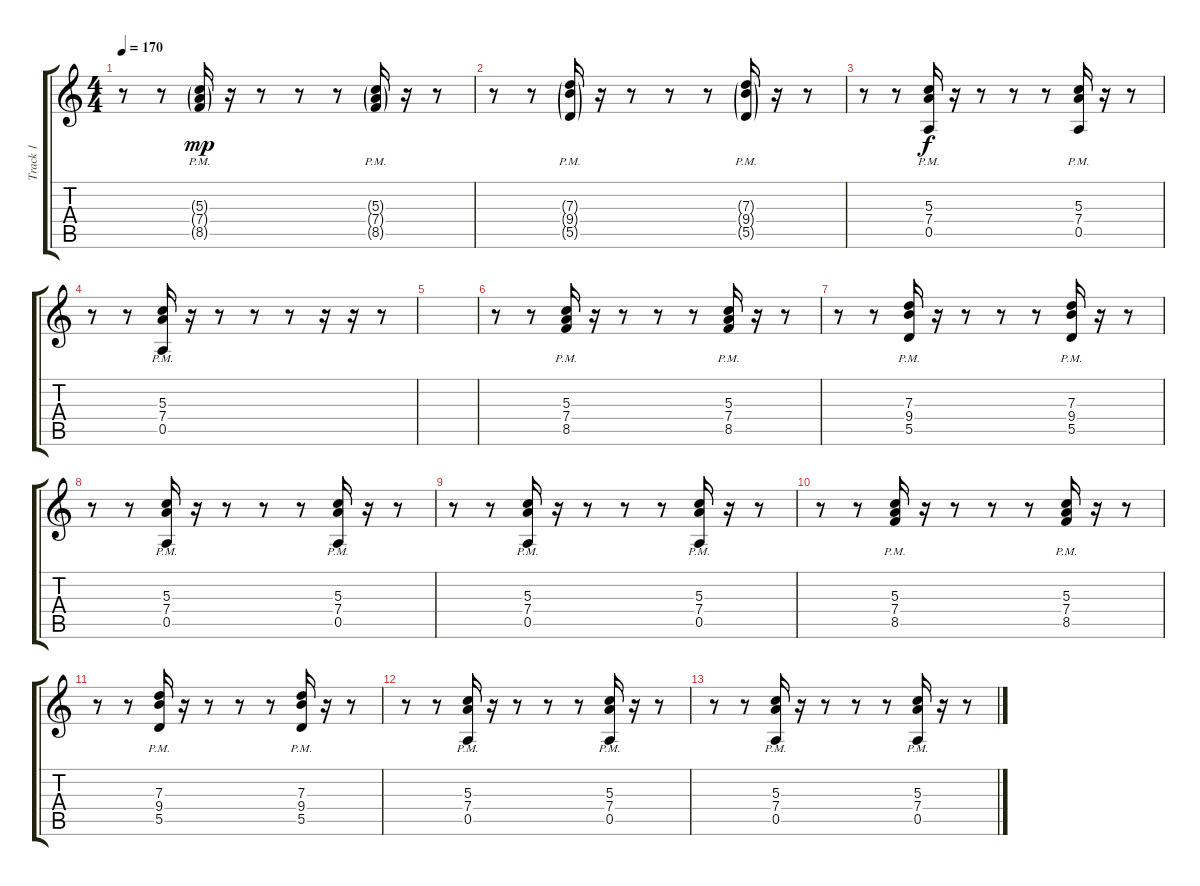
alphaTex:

\track ("Track 1" "Track 1") {instrument electricguitarmuted}
\staff {score tabs}
\tuning (E4 B3 G3 D3 A2 E2) {hide}
\ts (4 4)
\tempo 170
\clef g2
\ks c
r.8{dy f} r.8 (5.3{g pm} 7.4{g pm} 8.5{g pm}).16{dy mp} r.16 r.8 r.8 r.8 (5.3{g pm} 7.4{g pm} 8.5{g pm}).16 r.16 r.8 |
r.8 r.8 (7.3{g pm} 9.4{g pm} 5.5{g pm}).16 r.16 r.8 r.8 r.8 (7.3{g pm} 9.4{g pm} 5.5{g pm}).16 r.16 r.8 |
r.8 r.8 (5.3{pm} 7.4{pm} 0.5{pm}).16{dy f} r.16 r.8 r.8 r.8 (5.3{pm} 7.4{pm} 0.5{pm}).16 r.16 r.8 |
r.8 r.8 (5.3{pm} 7.4{pm} 0.5{pm}).16 r.16 r.8 r.8 r.8 r.16 r.16 r.8 |
|
r.8 r.8 (5.3{pm} 7.4{pm} 8.5{pm}).16 r.16 r.8 r.8 r.8 (5.3{pm} 7.4{pm} 8.5{pm}).16 r.16 r.8 |
r.8 r.8 (7.3{pm} 9.4{pm} 5.5{pm}).16 r.16 r.8 r.8 r.8 (7.3{pm} 9.4{pm} 5.5{pm}).16 r.16 r.8 |
r.8 r.8 (5.3{pm} 7.4{pm} 0.5{pm}).16 r.16 r.8 r.8 r.8 (5.3{pm} 7.4{pm} 0.5{pm}).16 r.16 r.8 |
r.8 r.8 (5.3{pm} 7.4{pm} 0.5{pm}).16 r.16 r.8 r.8 r.8 (5.3{pm} 7.4{pm} 0.5{pm}).16 r.16 r.8 |
r.8 r.8 (5.3{pm} 7.4{pm} 8.5{pm}).16 r.16 r.8 r.8 r.8 (5.3{pm} 7.4{pm} 8.5{pm}).16 r.16 r.8 |
r.8 r.8 (7.3{pm} 9.4{pm} 5.5{pm}).16 r.16 r.8 r.8 r.8 (7.3{pm} 9.4{pm} 5.5{pm}).16 r.16 r.8 |
r.8 r.8 (5.3{pm} 7.4{pm} 0.5{pm}).16 r.16 r.8 r.8 r.8 (5.3{pm} 7.4{pm} 0.5{pm}).16 r.16 r.8 |
r.8 r.8 (5.3{pm} 7.4{pm} 0.5{pm}).16 r.16 r.8 r.8 r.8 (5.3{pm} 7.4{pm} 0.5{pm}).16 r.16 r.8
